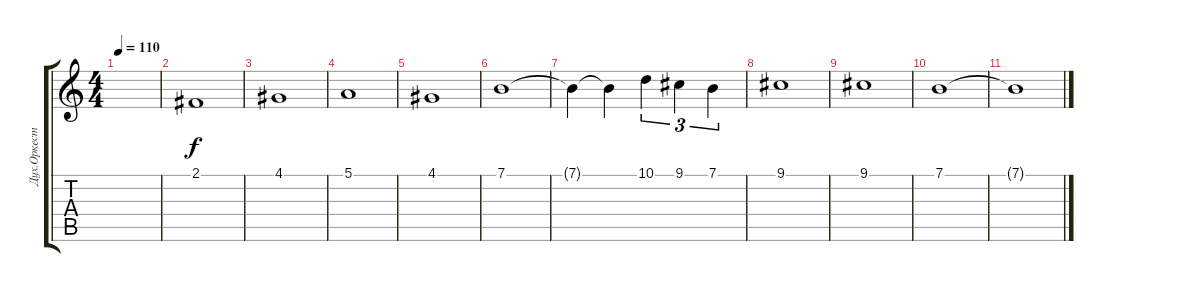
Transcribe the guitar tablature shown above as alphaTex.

\track ("Дух.Оркестр 2" "Дух.Оркест") {instrument stringensemble1}
\staff {score tabs}
\tuning (E4 B3 G3 D3 A2 E2) {hide}
\ts (4 4)
\tempo 110
\clef g2
\ks c
|
2.1.1 |
4.1.1 |
5.1.1 |
4.1.1 |
7.1.1 |
7.1{t}.4 7.1{t}.4 10.1.4{tu (3 2)} 9.1.4{tu (3 2)} 7.1.4{tu (3 2)} |
9.1.1 |
9.1.1 |
7.1.1 |
7.1{t}.1
